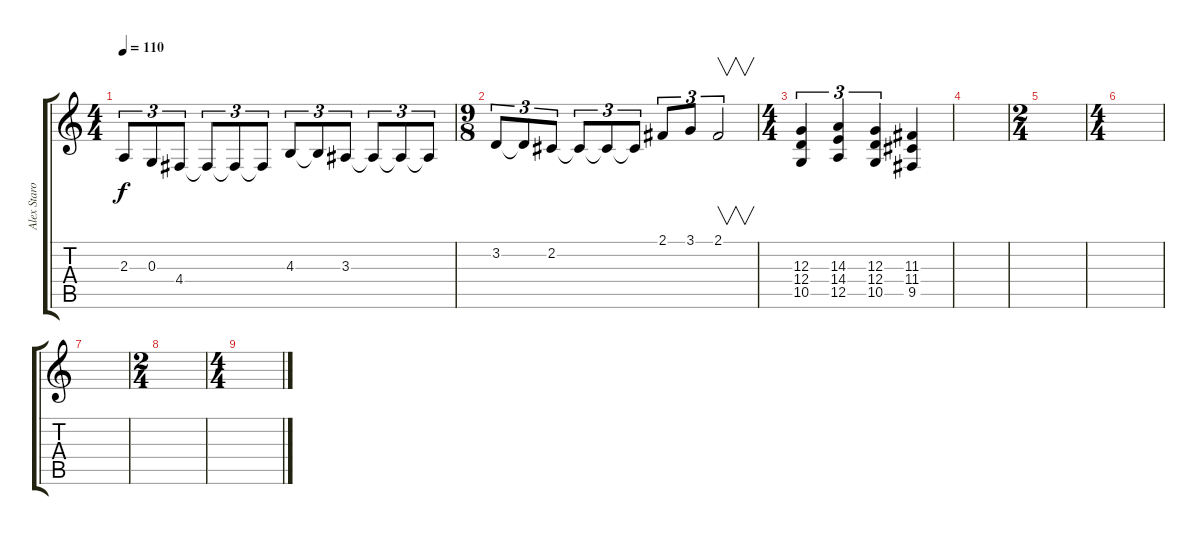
\track ("Alex Staropoli (Choeurs)" "Alex Staro") {instrument choiraahs}
\staff {score tabs}
\tuning (E4 B3 G3 D3 A2 E2) {hide}
\ts (4 4)
\tempo 110
\clef g2
\ks c
2.3.8{tu (3 2) dy f} 0.3.8{tu (3 2)} 4.4.8{tu (3 2)} 4.4{t}.8{tu (3 2)} 4.4{t}.8{tu (3 2)} 4.4{t}.8{tu (3 2)} 4.3.8{tu (3 2)} 4.3{t}.8{tu (3 2)} 3.3.8{tu (3 2)} 3.3{t}.8{tu (3 2)} 3.3{t}.8{tu (3 2)} 3.3{t}.8{tu (3 2)} |
\ts (9 8)
3.2.8{tu (3 2)} 3.2{t}.8{tu (3 2)} 2.2.8{tu (3 2)} 2.2{t}.8{tu (3 2)} 2.2{t}.8{tu (3 2)} 2.2{t}.8{tu (3 2)} 2.1.8{tu (3 2)} 3.1.8{tu (3 2)} 2.1.2{v tu (3 2)} |
\ts (4 4)
(12.3 12.4 10.5).4{tu (3 2)} (14.3 14.4 12.5).4{tu (3 2)} (12.3 12.4 10.5).4{tu (3 2)} (11.3 11.4 9.5).4 |
|
\ts (2 4)
|
\ts (4 4)
|
|
\ts (2 4)
|
\ts (4 4)
